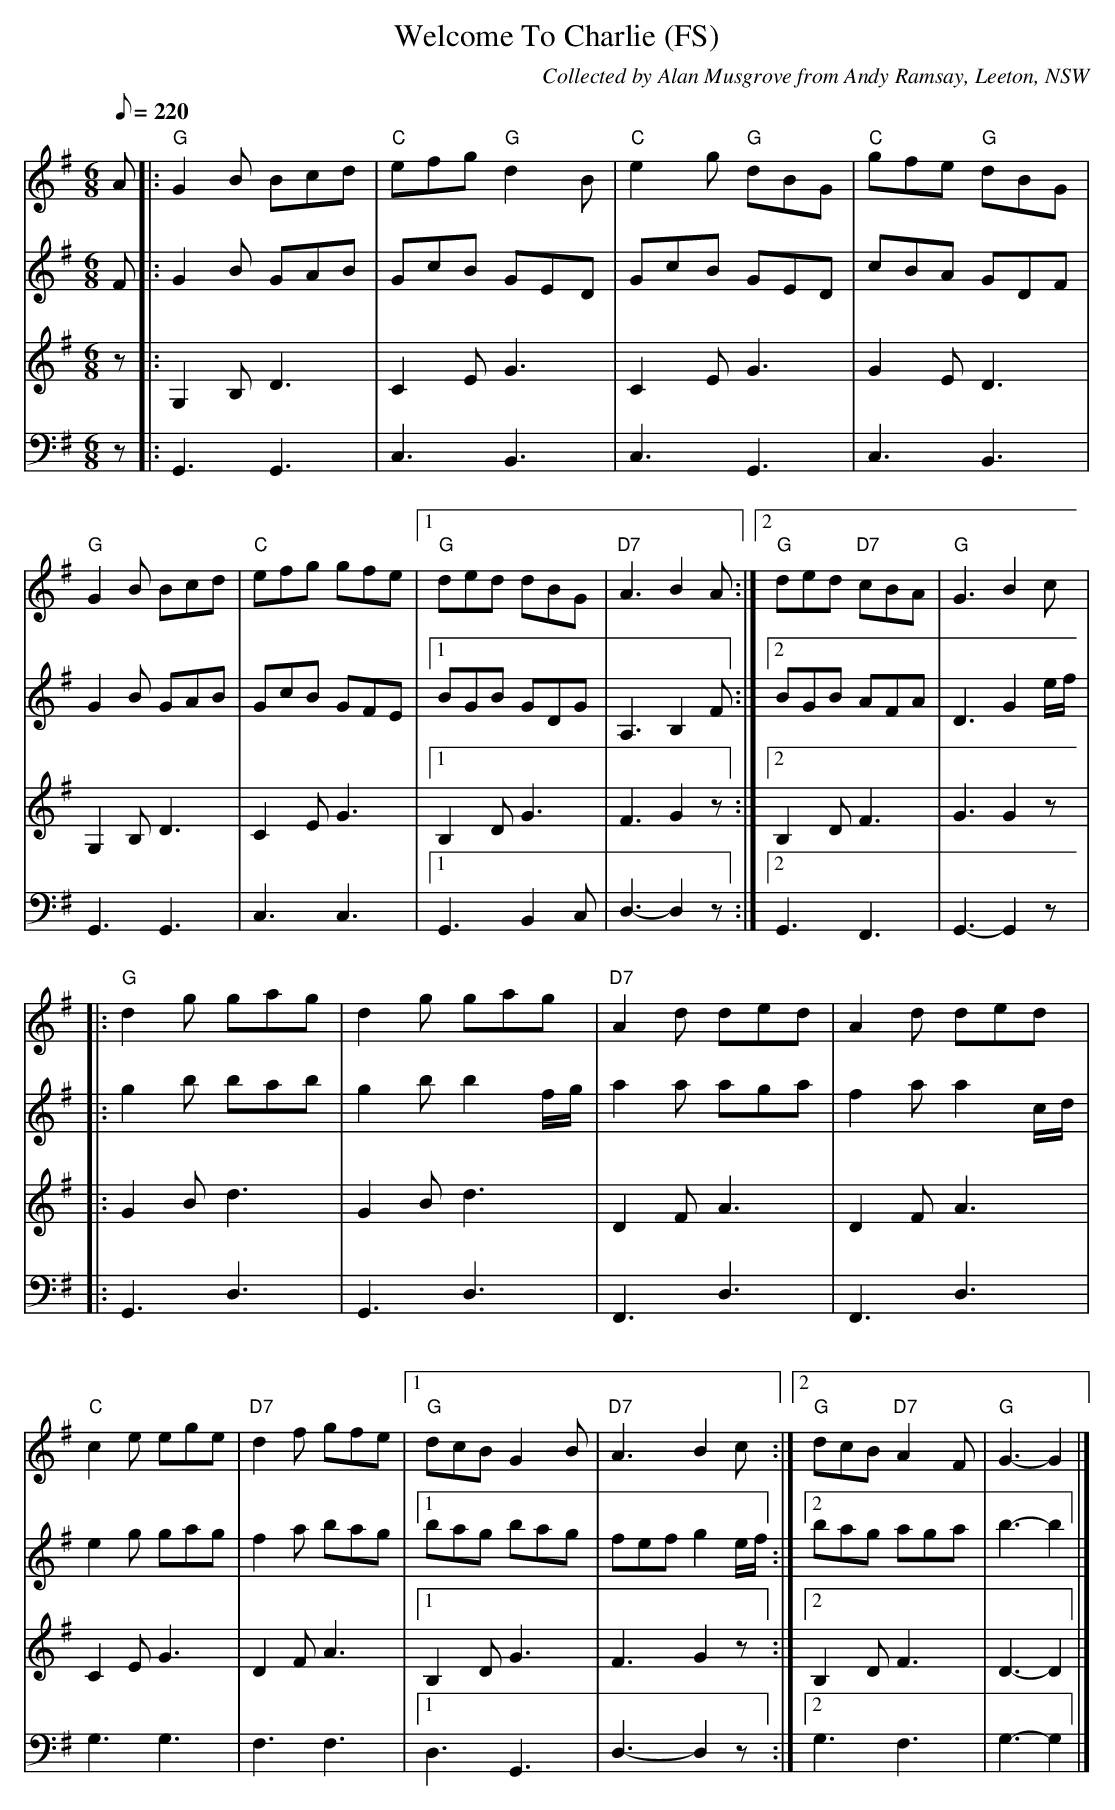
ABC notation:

X:1
T:Welcome To Charlie (FS)
M:6/8
L:1/8
Q:220
C:Collected by Alan Musgrove from Andy Ramsay, Leeton, NSW
K:G
V:1
A|:"G"G2B Bcd|"C"efg "G"d2B|"C"e2g "G"dBG|"C"gfe "G"dBG|
"G"G2B Bcd|"C"efg gfe|1"G"ded dBG|"D7"A3B2A:|2"G"ded "D7"cBA|"G"G3B2c|
|:"G"d2g gag|d2g gag|"D7"A2d ded|A2d ded|
"C"c2e ege|"D7"d2f gfe|1"G"dcBG2B|"D7"A3B2c:|2"G"dcB "D7"A2F|"G"G3-G2|]
V:2
F|:G2B GAB|GcB GED|GcB GED|cBA GDF|
G2B GAB|GcB GFE|1BGB GDG|A,3B,2F:|2BGB AFA|D3G2e/f/|
|:g2b bab|g2b b2f/g/|a2a aga|f2a a2c/d/|
e2g gag|f2a bag|1bag bag|fefg2e/f/:|2bag aga|b3-b2|]
V:3
z|:G,2B,D3|C2E G3|C2E G3|G2E D3|
G,2B,D3|C2E G3|1B,2DG3|F3G2z:|2B,2DF3|G3G2z|
|:G2Bd3|G2Bd3|D2FA3|D2FA3|
C2E G3|D2FA3|1B,2DG3|F3G2z:|2B,2DF3|D3-D2|]
V:4 clef=bass
z|:G,,3 G,,3|C,3B,,3|C,3G,,3|C,3B,,3|
G,,3 G,,3|C,3C,3|1G,,3B,,2C,|D,3-D,2z:|2G,,3F,,3|G,,3-G,,2z|
|:G,,3D,3|G,,3D,3|F,,3D,3|F,,3D,3|
G,3G,3|F,3F,3|1D,3G,,3|D,3-D,2z:|2G,3F,3|G,3-G,2|]
